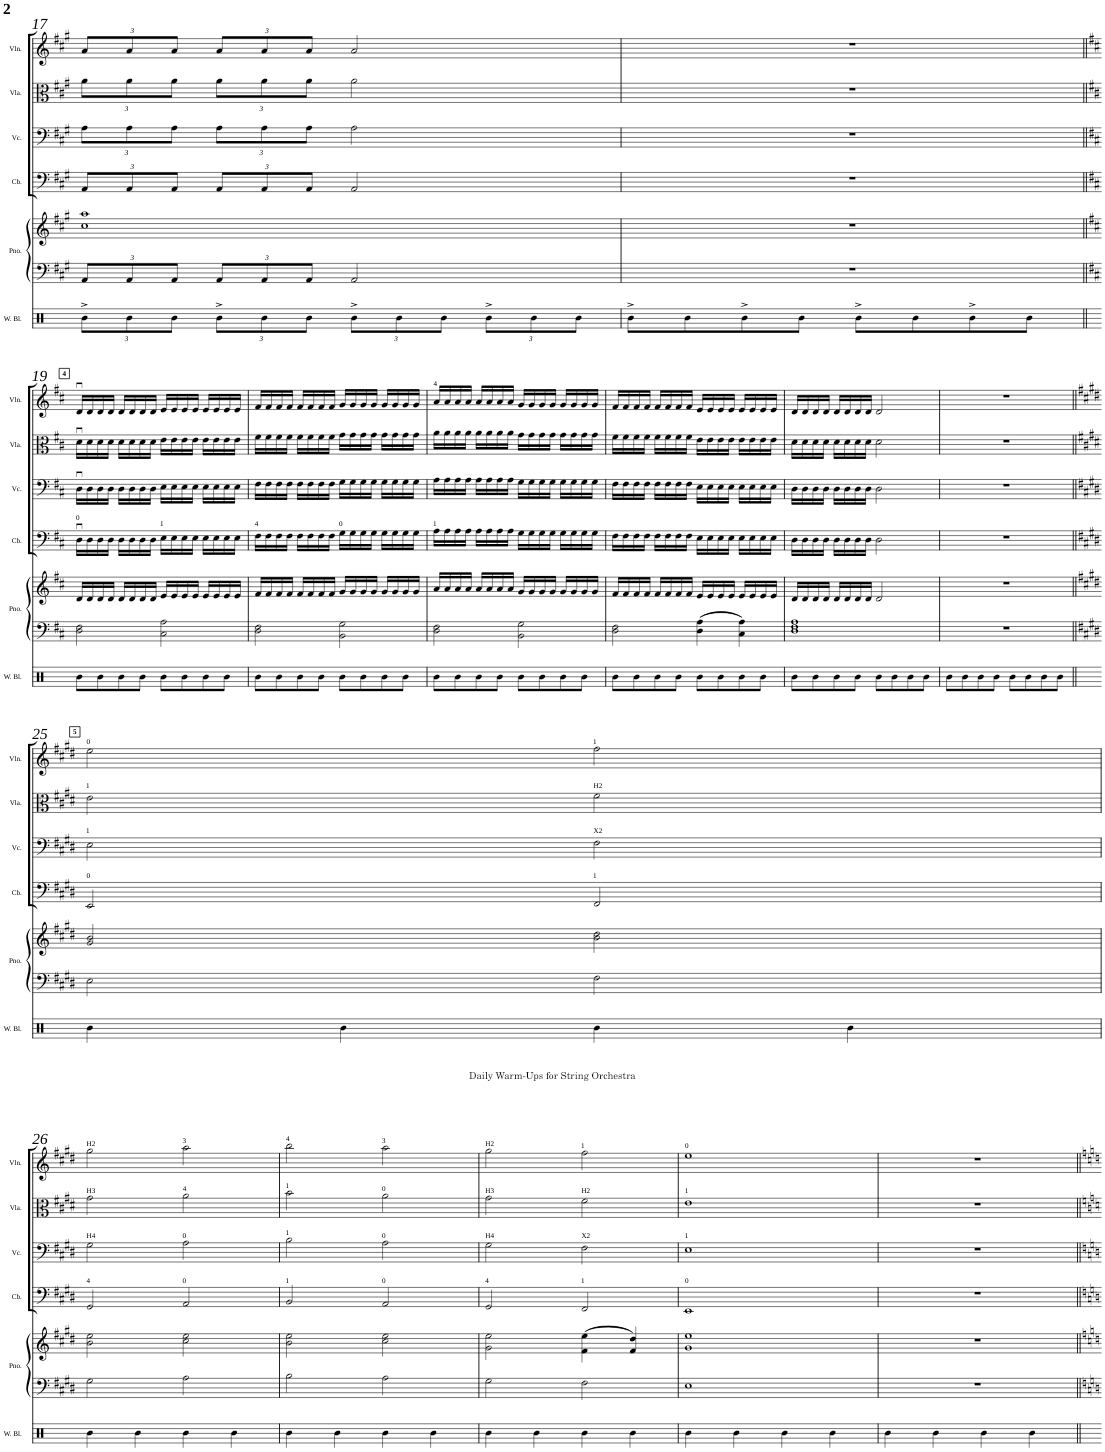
**kern	**kern	**kern	**kern	**kern	**kern	**kern
*part6	*part5	*part5	*part4	*part3	*part2	*part1
*staff7	*staff6	*staff5	*staff4	*staff3	*staff2	*staff1
*I"Wood Blocks	*I"Piano	*	*I"Contrabass	*I"Violoncello	*I"Viola	*I"Violin
*I'W. Bl.	*I'Pno.	*	*I'Cb.	*I'Vc.	*I'Vla.	*I'Vln.
!!LO:PB:g=z
*clefX	*clefF4	*clefG2	*clefF4	*clefF4	*clefC3	*clefG2
*	*	*	*Trd7c12	*	*	*
*k[f#c#g#]	*k[f#c#g#]	*k[f#c#g#]	*k[f#c#g#]	*k[f#c#g#]	*k[f#c#g#]	*k[f#c#g#]
*A:	*A:	*A:	*A:	*A:	*A:	*A:
*M4/4	*M4/4	*M4/4	*M4/4	*M4/4	*M4/4	*M4/4
*Xbrackettup	*Xbrackettup	*	*Xbrackettup	*Xbrackettup	*Xbrackettup	*Xbrackettup
=17	=17	=17	=17	=17	=17	=17
12R^\L	12AA/L	1cc# 1aa	12AA/L	12A\L	12a\L	12a/L
12R\	12AA/	.	12AA/	12A\	12a\	12a/
12R\J	12AA/J	.	12AA/J	12A\J	12a\J	12a/J
12R^\L	12AA/L	.	12AA/L	12A\L	12a\L	12a/L
12R\	12AA/	.	12AA/	12A\	12a\	12a/
12R\J	12AA/J	.	12AA/J	12A\J	12a\J	12a/J
12R^\L	2AA/	.	2AA/	2A\	2a\	2a/
12R\	.	.	.	.	.	.
12R\J	.	.	.	.	.	.
12R^\L	.	.	.	.	.	.
12R\	.	.	.	.	.	.
12R\J	.	.	.	.	.	.
=18	=18	=18	=18	=18	=18	=18
8R^\L	1r	1r	1r	1r	1r	1r
8R\	.	.	.	.	.	.
8R^\	.	.	.	.	.	.
8R\J	.	.	.	.	.	.
8R^\L	.	.	.	.	.	.
8R\	.	.	.	.	.	.
8R^\	.	.	.	.	.	.
8R\J	.	.	.	.	.	.
!!LO:LB:g=z
!!LO:REH:place=s1:a:B:cj:t=4
=19||	=19||	=19||	=19||	=19||	=19||	=19||
*k[f#c#]	*k[f#c#]	*k[f#c#]	*k[f#c#]	*k[f#c#]	*k[f#c#]	*k[f#c#]
*D:	*D:	*D:	*D:	*D:	*D:	*D:
!	!	!	!LO:TX:a:t=0	!	!	!
8R\L	2D\ 2F#\	16d/LL	16Du\LL	16Du\LL	16du\LL	16du/LL
.	.	16d/	16D\	16D\	16d\	16d/
8R\	.	16d/	16D\	16D\	16d\	16d/
.	.	16d/JJ	16D\JJ	16D\JJ	16d\JJ	16d/JJ
8R\	.	16d/LL	16D\LL	16D\LL	16d\LL	16d/LL
.	.	16d/	16D\	16D\	16d\	16d/
8R\J	.	16d/	16D\	16D\	16d\	16d/
.	.	16d/JJ	16D\JJ	16D\JJ	16d\JJ	16d/JJ
!	!	!	!LO:TX:a:t=1	!	!	!
8R\L	2C#\ 2A\	16e/LL	16E\LL	16E\LL	16e\LL	16e/LL
.	.	16e/	16E\	16E\	16e\	16e/
8R\	.	16e/	16E\	16E\	16e\	16e/
.	.	16e/JJ	16E\JJ	16E\JJ	16e\JJ	16e/JJ
8R\	.	16e/LL	16E\LL	16E\LL	16e\LL	16e/LL
.	.	16e/	16E\	16E\	16e\	16e/
8R\J	.	16e/	16E\	16E\	16e\	16e/
.	.	16e/JJ	16E\JJ	16E\JJ	16e\JJ	16e/JJ
=20	=20	=20	=20	=20	=20	=20
!	!	!	!LO:TX:a:t=4	!	!	!
8R\L	2D\ 2F#\	16f#/LL	16F#\LL	16F#\LL	16f#\LL	16f#/LL
.	.	16f#/	16F#\	16F#\	16f#\	16f#/
8R\	.	16f#/	16F#\	16F#\	16f#\	16f#/
.	.	16f#/JJ	16F#\JJ	16F#\JJ	16f#\JJ	16f#/JJ
8R\	.	16f#/LL	16F#\LL	16F#\LL	16f#\LL	16f#/LL
.	.	16f#/	16F#\	16F#\	16f#\	16f#/
8R\J	.	16f#/	16F#\	16F#\	16f#\	16f#/
.	.	16f#/JJ	16F#\JJ	16F#\JJ	16f#\JJ	16f#/JJ
!	!	!	!LO:TX:a:t=0	!	!	!
8R\L	2BB\ 2G\	16g/LL	16G\LL	16G\LL	16g\LL	16g/LL
.	.	16g/	16G\	16G\	16g\	16g/
8R\	.	16g/	16G\	16G\	16g\	16g/
.	.	16g/JJ	16G\JJ	16G\JJ	16g\JJ	16g/JJ
8R\	.	16g/LL	16G\LL	16G\LL	16g\LL	16g/LL
.	.	16g/	16G\	16G\	16g\	16g/
8R\J	.	16g/	16G\	16G\	16g\	16g/
.	.	16g/JJ	16G\JJ	16G\JJ	16g\JJ	16g/JJ
=21	=21	=21	=21	=21	=21	=21
!	!	!	!	!	!	!LO:TX:a:t=4
!	!	!	!LO:TX:a:t=1	!	!	!
8R\L	2D\ 2F#\	16a/LL	16A\LL	16A\LL	16a\LL	16a/LL
.	.	16a/	16A\	16A\	16a\	16a/
8R\	.	16a/	16A\	16A\	16a\	16a/
.	.	16a/JJ	16A\JJ	16A\JJ	16a\JJ	16a/JJ
8R\	.	16a/LL	16A\LL	16A\LL	16a\LL	16a/LL
.	.	16a/	16A\	16A\	16a\	16a/
8R\J	.	16a/	16A\	16A\	16a\	16a/
.	.	16a/JJ	16A\JJ	16A\JJ	16a\JJ	16a/JJ
8R\L	2BB\ 2G\	16g/LL	16G\LL	16G\LL	16g\LL	16g/LL
.	.	16g/	16G\	16G\	16g\	16g/
8R\	.	16g/	16G\	16G\	16g\	16g/
.	.	16g/JJ	16G\JJ	16G\JJ	16g\JJ	16g/JJ
8R\	.	16g/LL	16G\LL	16G\LL	16g\LL	16g/LL
.	.	16g/	16G\	16G\	16g\	16g/
8R\J	.	16g/	16G\	16G\	16g\	16g/
.	.	16g/JJ	16G\JJ	16G\JJ	16g\JJ	16g/JJ
=22	=22	=22	=22	=22	=22	=22
8R\L	2D\ 2F#\	16f#/LL	16F#\LL	16F#\LL	16f#\LL	16f#/LL
.	.	16f#/	16F#\	16F#\	16f#\	16f#/
8R\	.	16f#/	16F#\	16F#\	16f#\	16f#/
.	.	16f#/JJ	16F#\JJ	16F#\JJ	16f#\JJ	16f#/JJ
8R\	.	16f#/LL	16F#\LL	16F#\LL	16f#\LL	16f#/LL
.	.	16f#/	16F#\	16F#\	16f#\	16f#/
8R\J	.	16f#/	16F#\	16F#\	16f#\	16f#/
.	.	16f#/JJ	16F#\JJ	16F#\JJ	16f#\JJ	16f#/JJ
8R\L	4D\ 4A\	16e/LL	16E\LL	16E\LL	16e\LL	16e/LL
.	.	16e/	16E\	16E\	16e\	16e/
8R\	.	16e/	16E\	16E\	16e\	16e/
.	.	16e/JJ	16E\JJ	16E\JJ	16e\JJ	16e/JJ
8R\	4C#\ 4A\	16e/LL	16E\LL	16E\LL	16e\LL	16e/LL
.	.	16e/	16E\	16E\	16e\	16e/
8R\J	.	16e/	16E\	16E\	16e\	16e/
.	.	16e/JJ	16E\JJ	16E\JJ	16e\JJ	16e/JJ
=23	=23	=23	=23	=23	=23	=23
8R\L	1D 1F# 1A	16d/LL	16D\LL	16D\LL	16d\LL	16d/LL
.	.	16d/	16D\	16D\	16d\	16d/
8R\	.	16d/	16D\	16D\	16d\	16d/
.	.	16d/JJ	16D\JJ	16D\JJ	16d\JJ	16d/JJ
8R\	.	16d/LL	16D\LL	16D\LL	16d\LL	16d/LL
.	.	16d/	16D\	16D\	16d\	16d/
8R\J	.	16d/	16D\	16D\	16d\	16d/
.	.	16d/JJ	16D\JJ	16D\JJ	16d\JJ	16d/JJ
8R\L	.	2d/	2D\	2D\	2d\	2d/
8R\	.	.	.	.	.	.
8R\	.	.	.	.	.	.
8R\J	.	.	.	.	.	.
=24	=24	=24	=24	=24	=24	=24
8R\L	1r	1r	1r	1r	1r	1r
8R\	.	.	.	.	.	.
8R\	.	.	.	.	.	.
8R\J	.	.	.	.	.	.
8R\L	.	.	.	.	.	.
8R\	.	.	.	.	.	.
8R\	.	.	.	.	.	.
8R\J	.	.	.	.	.	.
!!LO:LB:g=z
!!LO:REH:place=s1:a:B:cj:t=5
=25||	=25||	=25||	=25||	=25||	=25||	=25||
*k[f#c#g#d#]	*k[f#c#g#d#]	*k[f#c#g#d#]	*k[f#c#g#d#]	*k[f#c#g#d#]	*k[f#c#g#d#]	*k[f#c#g#d#]
*E:	*E:	*E:	*E:	*E:	*E:	*E:
!	!	!	!	!	!	!LO:TX:a:t=0
!	!	!	!	!	!LO:TX:a:t=1	!
!	!	!	!	!LO:TX:a:t=1	!	!
!	!	!	!LO:TX:a:t=0	!	!	!
4R\	2E\	2g#/ 2b/	2EE/	2E\	2e\	2ee\
4R\	.	.	.	.	.	.
!	!	!	!	!	!	!LO:TX:a:t=1
!	!	!	!	!	!LO:TX:a:t=H2	!
!	!	!	!	!LO:TX:a:t=X2	!	!
!	!	!	!LO:TX:a:t=1	!	!	!
4R\	2F#\	2b\ 2dd#\	2FF#/	2F#\	2f#\	2ff#\
4R\	.	.	.	.	.	.
!!LO:LB:g=z
=26	=26	=26	=26	=26	=26	=26
!	!	!	!	!	!	!LO:TX:a:t=H2
!	!	!	!	!	!LO:TX:a:t=H3	!
!	!	!	!	!LO:TX:a:t=H4	!	!
!	!	!	!LO:TX:a:t=4	!	!	!
4R\	2G#\	2b\ 2ee\	2GG#/	2G#\	2g#\	2gg#\
4R\	.	.	.	.	.	.
!	!	!	!	!	!	!LO:TX:a:t=3
!	!	!	!	!	!LO:TX:a:t=4	!
!	!	!	!	!LO:TX:a:t=0	!	!
!	!	!	!LO:TX:a:t=0	!	!	!
4R\	2A\	2cc#\ 2ee\	2AA/	2A\	2a\	2aa\
4R\	.	.	.	.	.	.
=27	=27	=27	=27	=27	=27	=27
!	!	!	!	!	!	!LO:TX:a:t=4
!	!	!	!	!	!LO:TX:a:t=1	!
!	!	!	!	!LO:TX:a:t=1	!	!
!	!	!	!LO:TX:a:t=1	!	!	!
4R\	2B\	2b\ 2ee\	2BB/	2B\	2b\	2bb\
4R\	.	.	.	.	.	.
!	!	!	!	!	!	!LO:TX:a:t=3
!	!	!	!	!	!LO:TX:a:t=0	!
!	!	!	!	!LO:TX:a:t=0	!	!
!	!	!	!LO:TX:a:t=0	!	!	!
4R\	2A\	2cc#\ 2ee\	2AA/	2A\	2a\	2aa\
4R\	.	.	.	.	.	.
=28	=28	=28	=28	=28	=28	=28
!	!	!	!	!	!	!LO:TX:a:t=H2
!	!	!	!	!	!LO:TX:a:t=H3	!
!	!	!	!	!LO:TX:a:t=H4	!	!
!	!	!	!LO:TX:a:t=4	!	!	!
4R\	2G#\	2g#\ 2ee\	2GG#/	2G#\	2g#\	2gg#\
4R\	.	.	.	.	.	.
!	!	!	!	!	!	!LO:TX:a:t=1
!	!	!	!	!	!LO:TX:a:t=H2	!
!	!	!	!	!LO:TX:a:t=X2	!	!
!	!	!	!LO:TX:a:t=1	!	!	!
4R\	2F#\	(>(>4f#\ 4ee\	2FF#/	2F#\	2f#\	2ff#\
4R\	.	4f#/ 4dd#/))	.	.	.	.
=29	=29	=29	=29	=29	=29	=29
!	!	!	!	!	!	!LO:TX:a:t=0
!	!	!	!	!	!LO:TX:a:t=1	!
!	!	!	!	!LO:TX:a:t=1	!	!
!	!	!	!LO:TX:a:t=0	!	!	!
4R\	1E	1g# 1ee	1EE	1E	1e	1ee
4R\	.	.	.	.	.	.
4R\	.	.	.	.	.	.
4R\	.	.	.	.	.	.
=30	=30	=30	=30	=30	=30	=30
4R\	1r	1r	1r	1r	1r	1r
4R\	.	.	.	.	.	.
4R\	.	.	.	.	.	.
4R\	.	.	.	.	.	.
=||	=||	=||	=||	=||	=||	=||
*-	*-	*-	*-	*-	*-	*-
